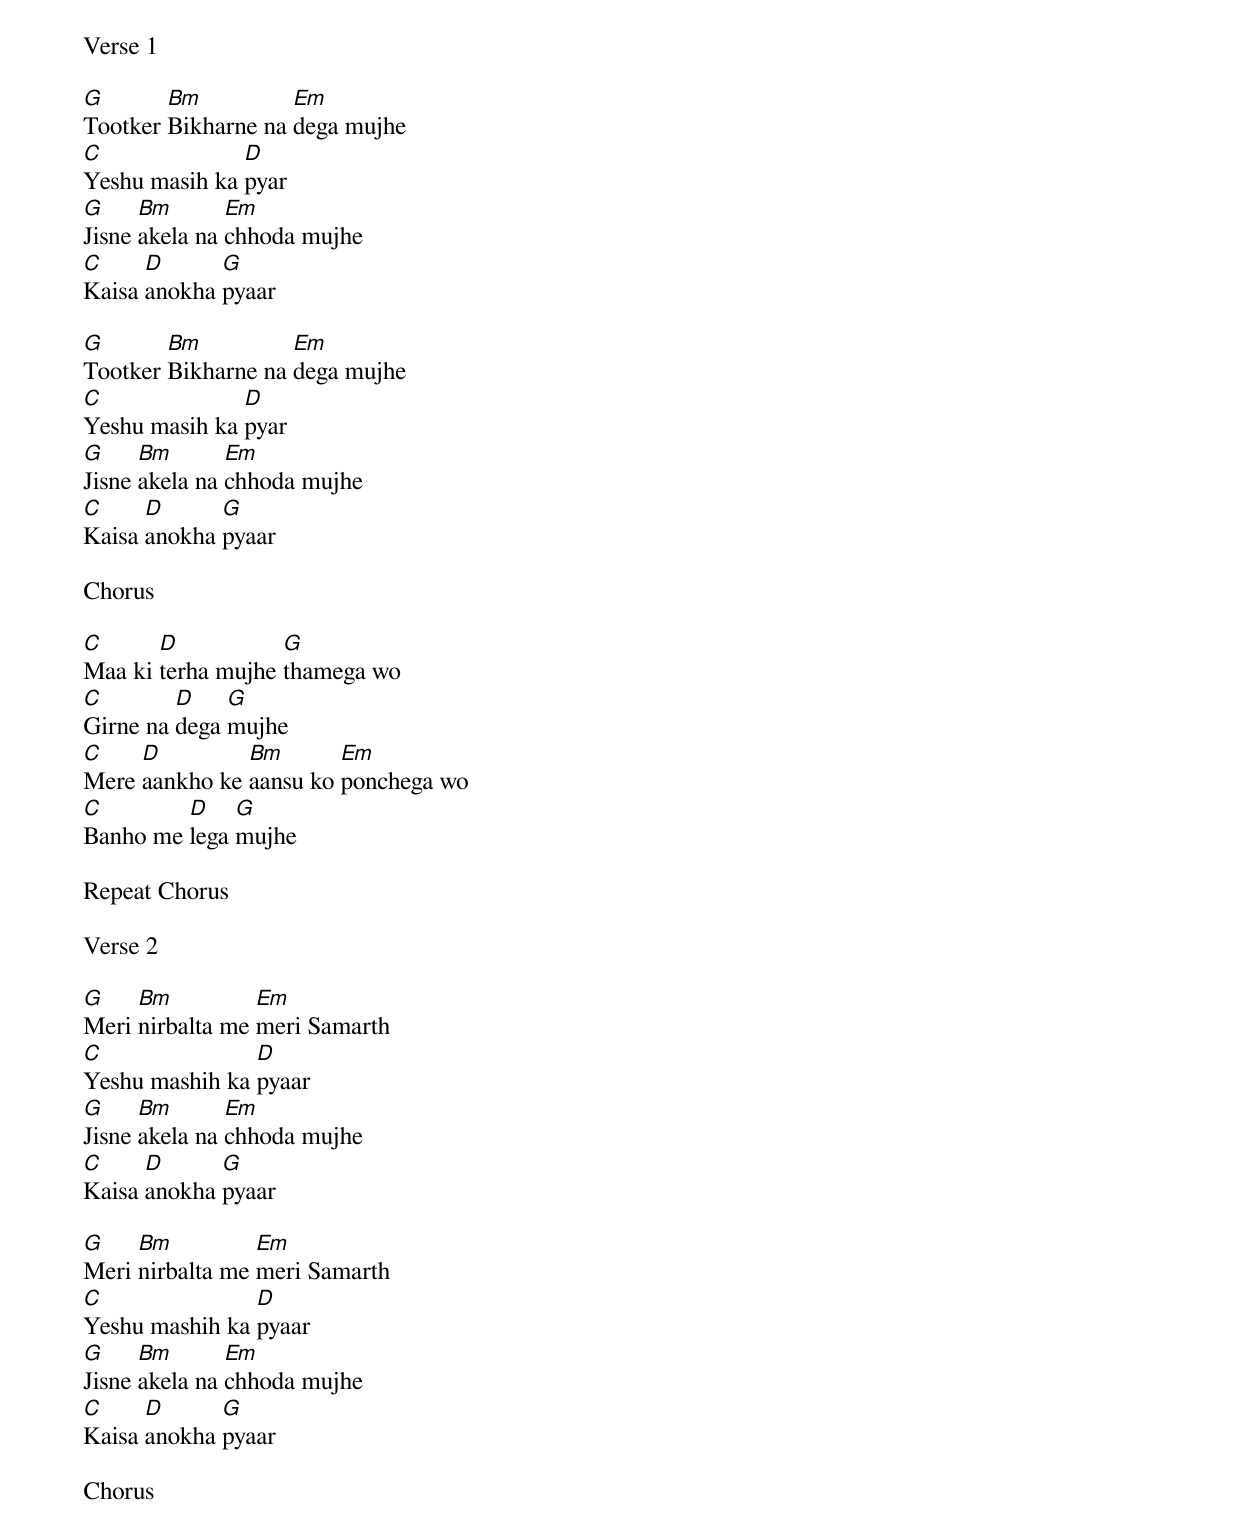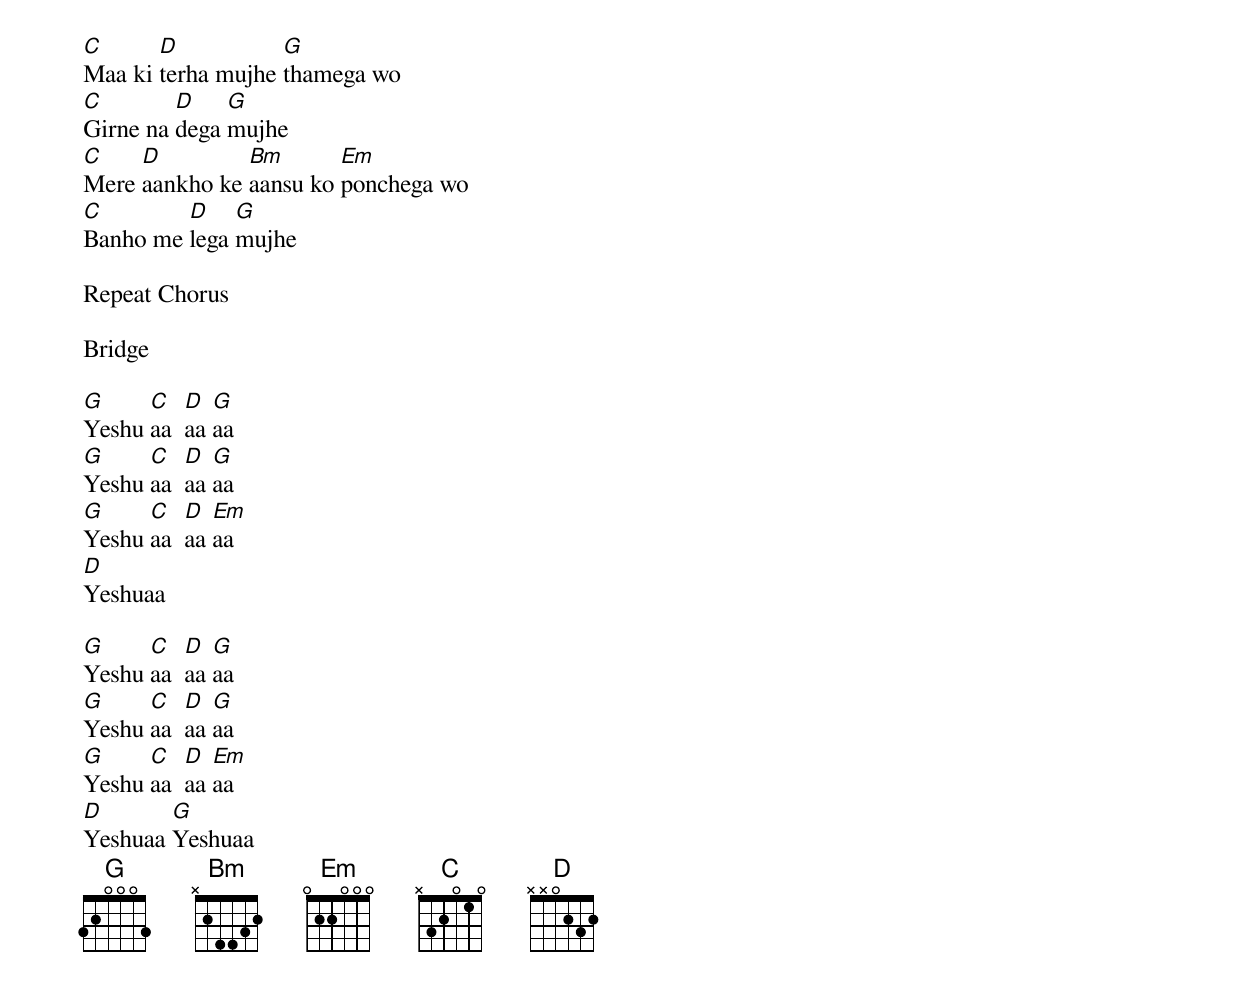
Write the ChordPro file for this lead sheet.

Verse 1

[G]Tootker [Bm]Bikharne na [Em]dega mujhe
[C]Yeshu masih ka [D]pyar
[G]Jisne [Bm]akela na [Em]chhoda mujhe
[C]Kaisa [D]anokha [G]pyaar

[G]Tootker [Bm]Bikharne na [Em]dega mujhe
[C]Yeshu masih ka [D]pyar
[G]Jisne [Bm]akela na [Em]chhoda mujhe
[C]Kaisa [D]anokha [G]pyaar

Chorus

[C]Maa ki [D]terha mujhe [G]thamega wo
[C]Girne na [D]dega [G]mujhe
[C]Mere [D]aankho ke [Bm]aansu ko [Em]ponchega wo
[C]Banho me [D]lega [G]mujhe

Repeat Chorus

Verse 2

[G]Meri [Bm]nirbalta me [Em]meri Samarth
[C]Yeshu mashih ka [D]pyaar
[G]Jisne [Bm]akela na [Em]chhoda mujhe
[C]Kaisa [D]anokha [G]pyaar

[G]Meri [Bm]nirbalta me [Em]meri Samarth
[C]Yeshu mashih ka [D]pyaar
[G]Jisne [Bm]akela na [Em]chhoda mujhe
[C]Kaisa [D]anokha [G]pyaar

Chorus

[C]Maa ki [D]terha mujhe [G]thamega wo
[C]Girne na [D]dega [G]mujhe
[C]Mere [D]aankho ke [Bm]aansu ko [Em]ponchega wo
[C]Banho me [D]lega [G]mujhe

Repeat Chorus

Bridge

[G]Yeshu [C]aa  [D]aa [G]aa
[G]Yeshu [C]aa  [D]aa [G]aa
[G]Yeshu [C]aa  [D]aa [Em]aa
[D]Yeshuaa

[G]Yeshu [C]aa  [D]aa [G]aa
[G]Yeshu [C]aa  [D]aa [G]aa
[G]Yeshu [C]aa  [D]aa [Em]aa
[D]Yeshuaa [G]Yeshuaa
